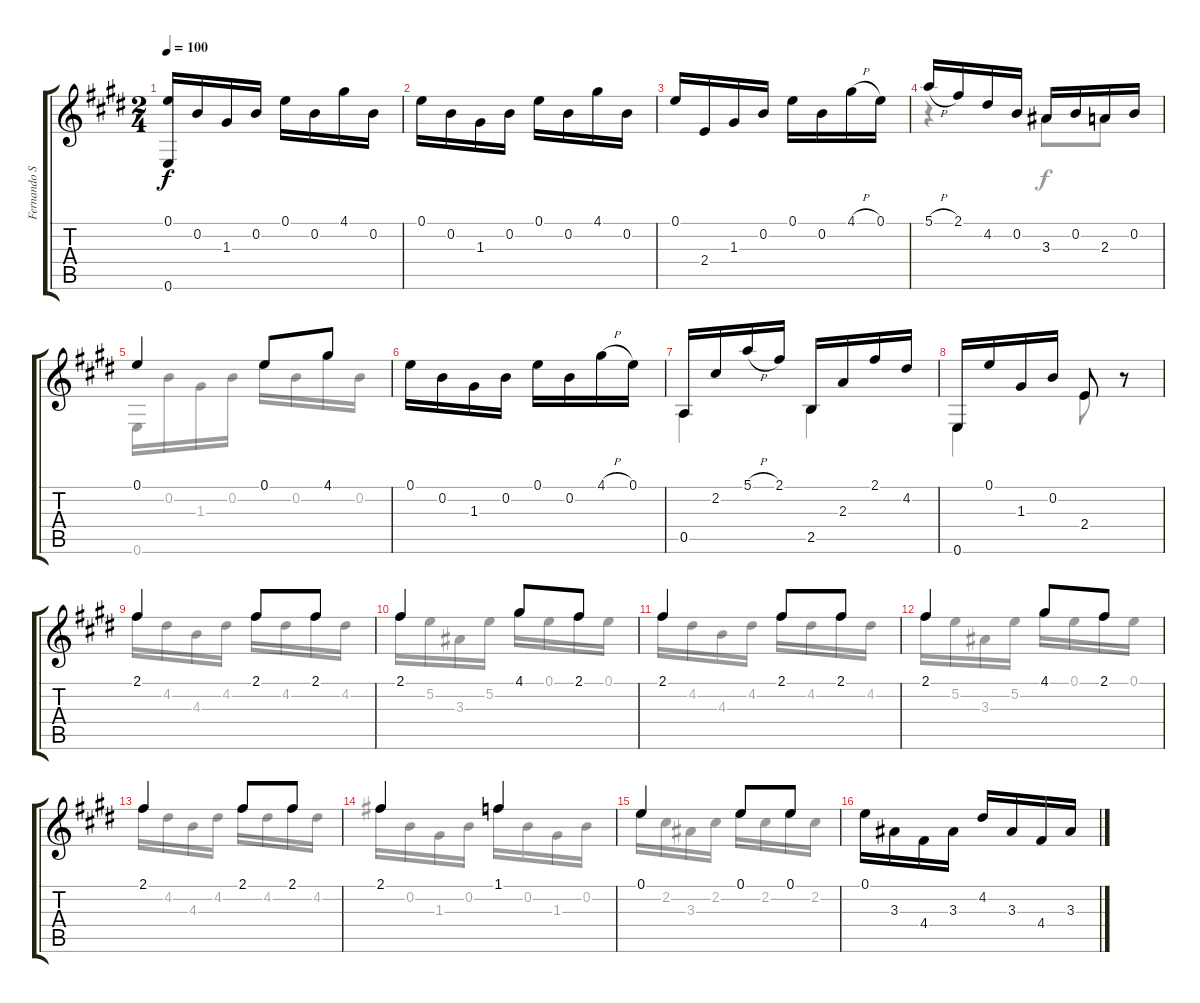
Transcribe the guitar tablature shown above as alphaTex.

\track ("Fernando Sor" "Fernando S") {instrument acousticguitarnylon}
\staff {score tabs}
\tuning (E4 B3 G3 D3 A2 E2) {hide}
\voice
\ts (2 4)
\tempo 100
\clef g2
\ks e
(0.1 0.6).16{dy f instrument acousticguitarnylon} 0.2.16 1.3.16 0.2.16 0.1.16 0.2.16 4.1.16 0.2.16 |
\ks c#minor
0.1.16 0.2.16 1.3.16 0.2.16 0.1.16 0.2.16 4.1.16 0.2.16 |
0.1.16 2.4.16 1.3.16 0.2.16 0.1.16 0.2.16 4.1{h}.16 0.1.16 |
5.1{h}.16 2.1.16 4.2.16 0.2.16 3.3.16 0.2.16 2.3.16 0.2.16 |
\ks e
0.1.4 0.1.8 4.1.8 |
\ks c#minor
0.1.16 0.2.16 1.3.16 0.2.16 0.1.16 0.2.16 4.1{h}.16 0.1.16 |
0.5.16 2.2.16 5.1{h}.16 2.1.16 2.5.16 2.3.16 2.1.16 4.2.16 |
0.6.16 0.1.16 1.3.16 0.2.16 2.4.8 r.8 |
\ks e
2.1.4 2.1.8 2.1.8 |
\ks c#minor
2.1.4 4.1.8 2.1.8 |
2.1.4 2.1.8 2.1.8 |
2.1.4 4.1.8 2.1.8 |
\ks e
2.1.4 2.1.8 2.1.8 |
\ks c#minor
2.1.4 1.1.4 |
0.1.4 0.1.8 0.1.8 |
0.1.16 3.3.16 4.4.16 3.3.16 4.2.16 3.3.16 4.4.16 3.3.16
\voice
\clef g2
\ottava regular
\simile none
\ks e
|
\ks c#minor
|
|
r.4 3.3.8 2.3.8 |
\ks e
0.6.16 0.2.16 1.3.16 0.2.16 0.1.16 0.2.16 4.1.16 0.2.16 |
\ks c#minor
|
0.5.4 2.5.4 |
0.6.4 2.4.8 r.8 |
\ks e
2.1.16 4.2.16 4.3.16 4.2.16 2.1.16 4.2.16 2.1.16 4.2.16 |
\ks c#minor
2.1.16 5.2.16 3.3.16 5.2.16 4.1.16 0.1.16 2.1.16 0.1.16 |
2.1.16 4.2.16 4.3.16 4.2.16 2.1.16 4.2.16 2.1.16 4.2.16 |
2.1.16 5.2.16 3.3.16 5.2.16 4.1.16 0.1.16 2.1.16 0.1.16 |
\ks e
2.1.16 4.2.16 4.3.16 4.2.16 2.1.16 4.2.16 2.1.16 4.2.16 |
\ks c#minor
2.1.16 0.2.16 1.3.16 0.2.16 1.1.16 0.2.16 1.3.16 0.2.16 |
0.1.16 2.2.16 3.3.16 2.2.16 0.1.16 2.2.16 0.1.16 2.2.16 |
